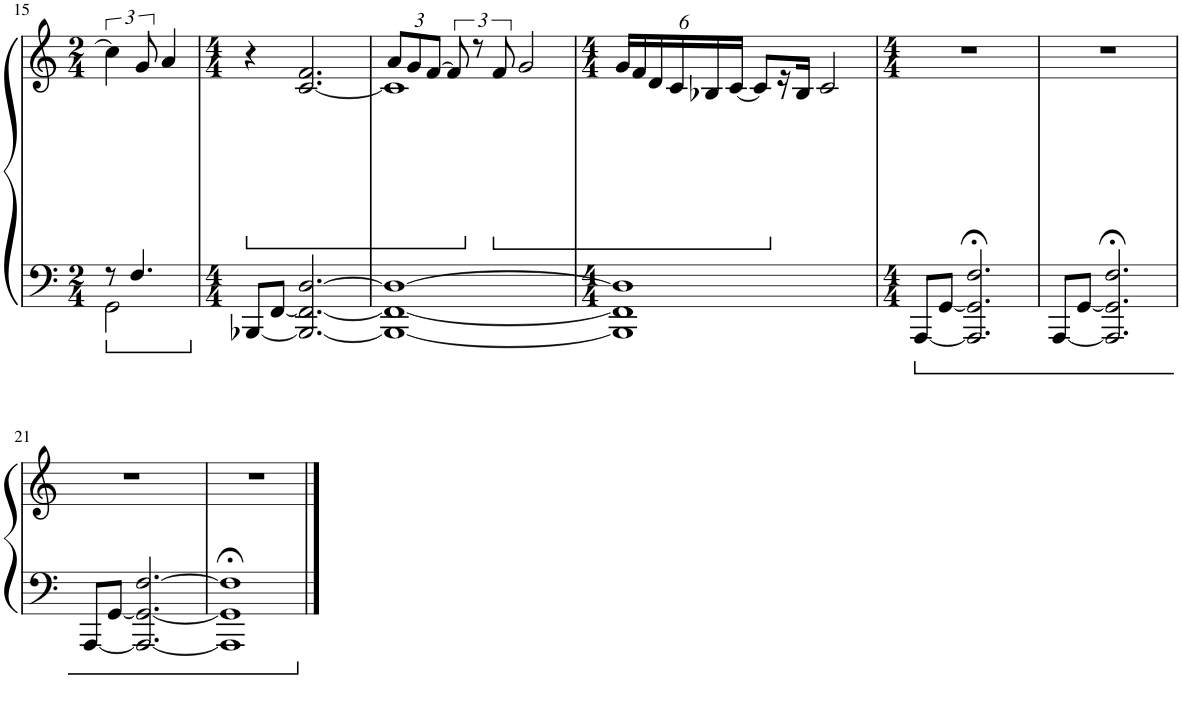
**kern	**kern
*part1	*part1
*staff2	*staff1
*I"Piano	*
*I'Pno.	*
!!LO:PB:g=z
*clefF4	*clefG2
*k[]	*k[]
*M2/4	*M2/4
=15	=15
*^	*
8r	2GG\	6cc\]
4.F/	.	.
.	.	12g/
.	.	4a/
*v	*v	*
=16	=16
*M4/4	*M4/4
*	*ped
[8BBB-X/L	4r
[8FF/J	.
2.BBB-/_ 2.FF/_ [2.D/	[2.c/ 2.f/
=17	=17
*	*Xbrackettup
*	*^
1BBB-_ 1FF_ 1D_	12a/L	1c]
.	12g/	.
.	[12f/J	.
*	*brackettup	*
.	12f/]	.
*	*Xped	*
.	12r	.
*	*ped	*
.	12f/	.
.	2g/	.
*	*v	*v
=18	=18
*M4/4	*M4/4
*	*Xbrackettup
1BBB-] 1FF] 1D]	24g/LL
.	24f/
.	24d/
.	24c/
.	24B-X/
.	[24c/JJ
.	8c/L]
*	*Xped
.	16r
.	16B-/JJ
.	2c/
=19	=19
*M4/4	*M4/4
[8AAA/L	1r
[8GG/J	.
2.AAA/];< 2.GG/];< 2.F/;<	.
=20	=20
[8AAA/L	1r
[8GG/J	.
2.AAA/];< 2.GG/];< 2.F/;<	.
!!LO:LB:g=z
=21	=21
[8AAA/L	1r
[8GG/J	.
2.AAA/_ 2.GG/_ [2.F/	.
=22	=22
1AAA];< 1GG];< 1F];<	1r
==	==
*-	*-
